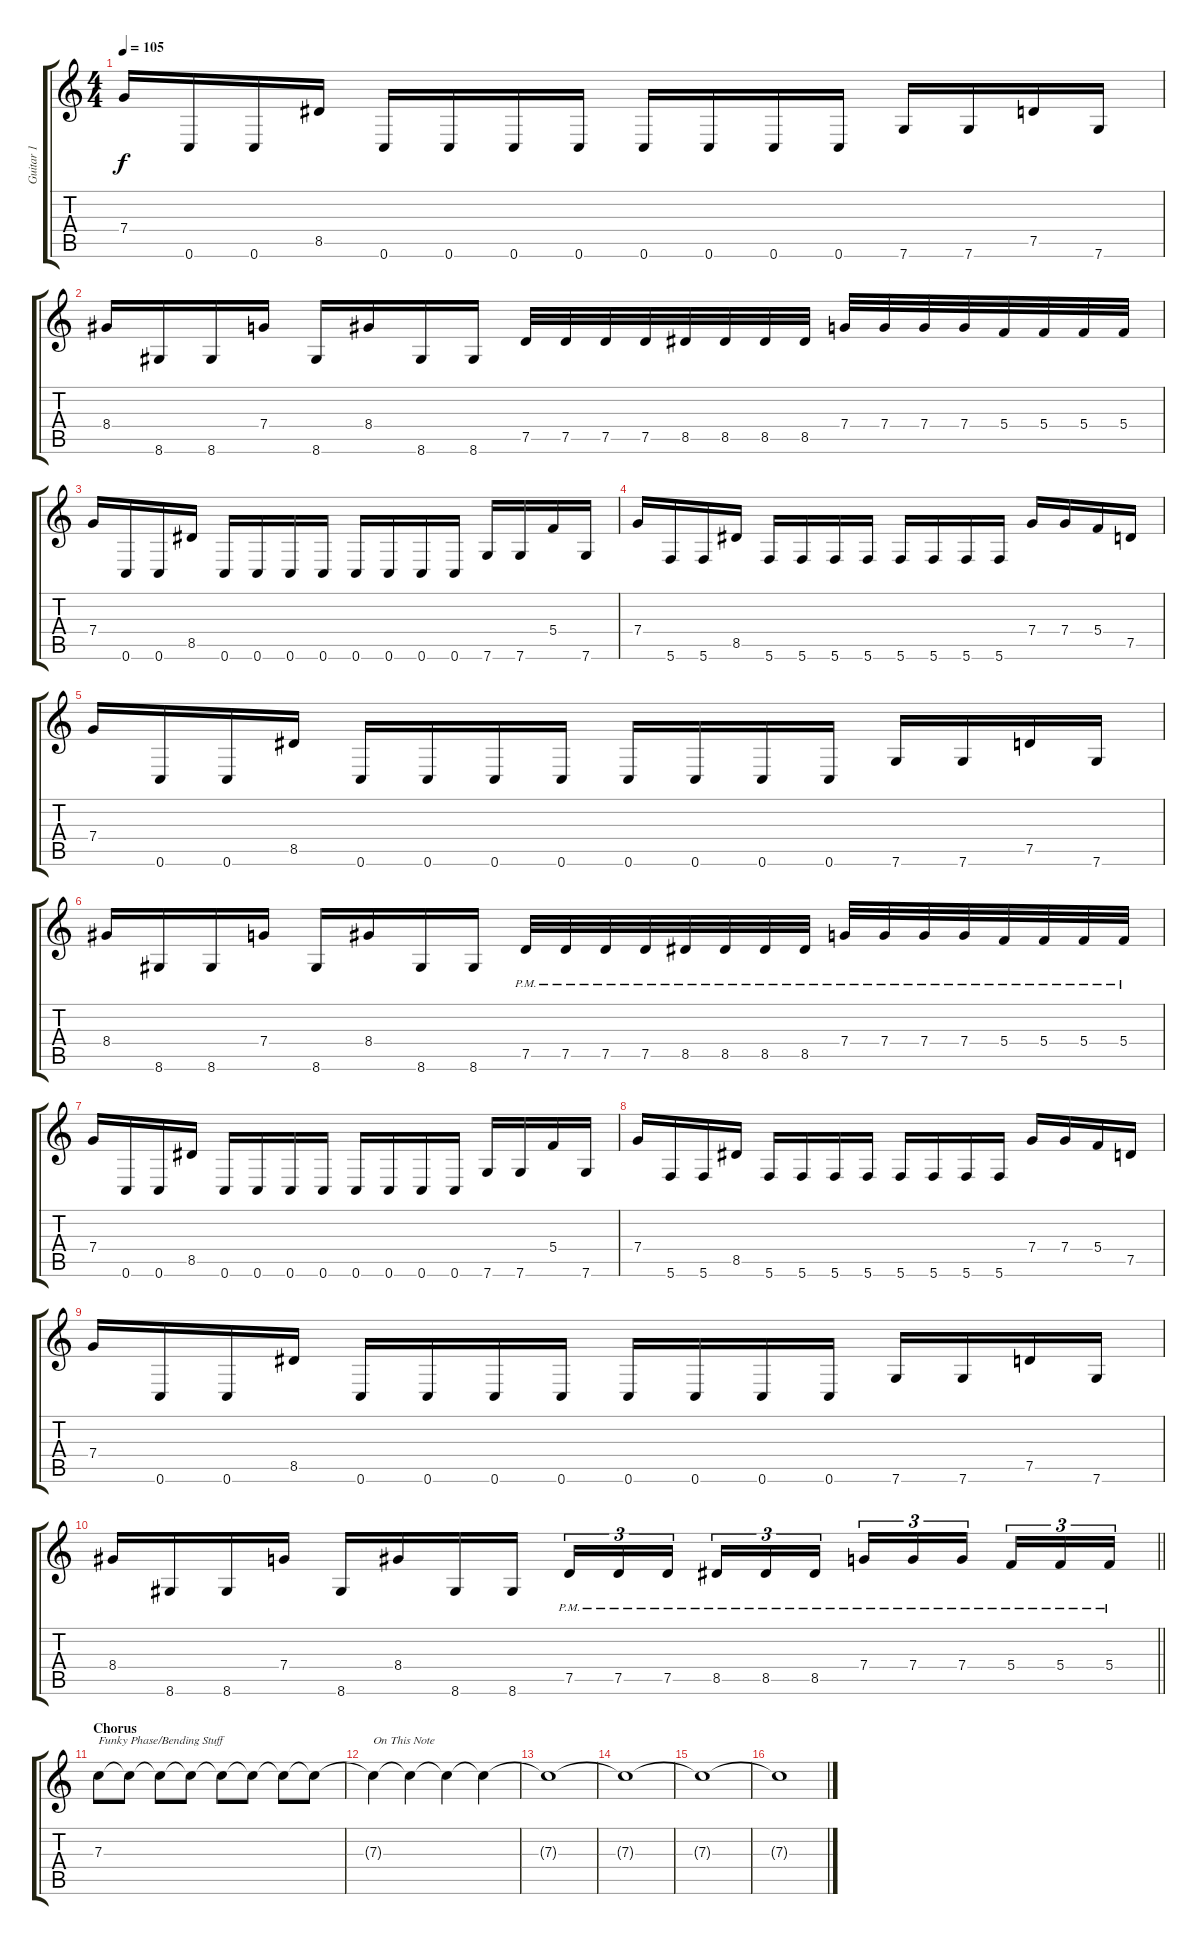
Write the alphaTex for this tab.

\track ("Guitar 1" "Guitar 1") {instrument distortionguitar}
\staff {score tabs}
\tuning (D4 A3 F3 C3 G2 C2) {hide}
\ts (4 4)
\tempo 105
\clef g2
\ks c
7.4.16{dy f} 0.6.16 0.6.16 8.5.16 0.6.16 0.6.16 0.6.16 0.6.16 0.6.16 0.6.16 0.6.16 0.6.16 7.6.16 7.6.16 7.5.16 7.6.16 |
8.4.16 8.6.16 8.6.16 7.4.16 8.6.16 8.4.16 8.6.16 8.6.16 7.5.32 7.5.32 7.5.32 7.5.32 8.5.32 8.5.32 8.5.32 8.5.32 7.4.32 7.4.32 7.4.32 7.4.32 5.4.32 5.4.32 5.4.32 5.4.32 |
7.4.16 0.6.16 0.6.16 8.5.16 0.6.16 0.6.16 0.6.16 0.6.16 0.6.16 0.6.16 0.6.16 0.6.16 7.6.16 7.6.16 5.4.16 7.6.16 |
7.4.16 5.6.16 5.6.16 8.5.16 5.6.16 5.6.16 5.6.16 5.6.16 5.6.16 5.6.16 5.6.16 5.6.16 7.4.16 7.4.16 5.4.16 7.5.16 |
7.4.16 0.6.16 0.6.16 8.5.16 0.6.16 0.6.16 0.6.16 0.6.16 0.6.16 0.6.16 0.6.16 0.6.16 7.6.16 7.6.16 7.5.16 7.6.16 |
8.4.16 8.6.16 8.6.16 7.4.16 8.6.16 8.4.16 8.6.16 8.6.16 7.5{pm}.32 7.5{pm}.32 7.5{pm}.32 7.5{pm}.32 8.5{pm}.32 8.5{pm}.32 8.5{pm}.32 8.5{pm}.32 7.4{pm}.32 7.4{pm}.32 7.4{pm}.32 7.4{pm}.32 5.4{pm}.32 5.4{pm}.32 5.4{pm}.32 5.4{pm}.32 |
7.4.16 0.6.16 0.6.16 8.5.16 0.6.16 0.6.16 0.6.16 0.6.16 0.6.16 0.6.16 0.6.16 0.6.16 7.6.16 7.6.16 5.4.16 7.6.16 |
7.4.16 5.6.16 5.6.16 8.5.16 5.6.16 5.6.16 5.6.16 5.6.16 5.6.16 5.6.16 5.6.16 5.6.16 7.4.16 7.4.16 5.4.16 7.5.16 |
7.4.16 0.6.16 0.6.16 8.5.16 0.6.16 0.6.16 0.6.16 0.6.16 0.6.16 0.6.16 0.6.16 0.6.16 7.6.16 7.6.16 7.5.16 7.6.16 |
\barLineRight lightlight
8.4.16 8.6.16 8.6.16 7.4.16 8.6.16 8.4.16 8.6.16 8.6.16 7.5{pm}.16{tu (3 2)} 7.5{pm}.16{tu (3 2)} 7.5{pm}.16{tu (3 2) beam splitsecondary} 8.5{pm}.16{tu (3 2)} 8.5{pm}.16{tu (3 2)} 8.5{pm}.16{tu (3 2)} 7.4{pm}.16{tu (3 2)} 7.4{pm}.16{tu (3 2)} 7.4{pm}.16{tu (3 2) beam splitsecondary} 5.4{pm}.16{tu (3 2)} 5.4{pm}.16{tu (3 2)} 5.4{pm}.16{tu (3 2)} |
\section ("" "Chorus")
7.3.8{txt "Funky Phase/Bending Stuff "} 7.3{t}.8 7.3{t}.8 7.3{t}.8 7.3{t}.8 7.3{t}.8 7.3{t}.8 7.3{t}.8 |
7.3{t}.4{txt "On This Note"} 7.3{t}.4 7.3{t}.4 7.3{t}.4 |
7.3{t}.1 |
7.3{t}.1 |
7.3{t}.1 |
7.3{t}.1
